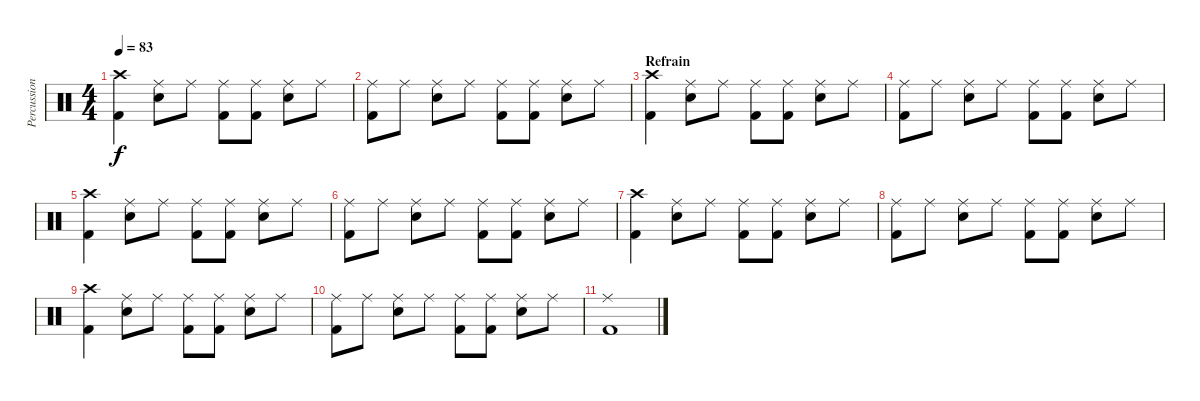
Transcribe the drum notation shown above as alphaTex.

\track ("Percussions" "Percussion") {instrument percussion}
\staff {score}
\articulation defaults
\ts (4 4)
\tempo 83
\clef neutral
\ks c
("Crash high (hit)" "Kick (hit) 2").4{dy f} ("Ride (middle)" "Snare (hit) 2").8 "Ride (middle)".8 ("Ride (middle)" "Kick (hit) 2").8 ("Ride (middle)" "Kick (hit) 2").8 ("Ride (middle)" "Snare (hit) 2").8 "Ride (middle)".8 |
("Ride (middle)" "Kick (hit) 2").8 "Ride (middle)".8 ("Ride (middle)" "Snare (hit) 2").8 "Ride (middle)".8 ("Ride (middle)" "Kick (hit) 2").8 ("Ride (middle)" "Kick (hit) 2").8 ("Ride (middle)" "Snare (hit) 2").8 "Ride (middle)".8 |
\section ("" "Refrain")
("Crash high (hit)" "Kick (hit) 2").4 ("Ride (middle)" "Snare (hit) 2").8 "Ride (middle)".8 ("Ride (middle)" "Kick (hit) 2").8 ("Ride (middle)" "Kick (hit) 2").8 ("Ride (middle)" "Snare (hit) 2").8 "Ride (middle)".8 |
("Ride (middle)" "Kick (hit) 2").8 "Ride (middle)".8 ("Ride (middle)" "Snare (hit) 2").8 "Ride (middle)".8 ("Ride (middle)" "Kick (hit) 2").8 ("Ride (middle)" "Kick (hit) 2").8 ("Ride (middle)" "Snare (hit) 2").8 "Ride (middle)".8 |
("Crash high (hit)" "Kick (hit) 2").4 ("Ride (middle)" "Snare (hit) 2").8 "Ride (middle)".8 ("Ride (middle)" "Kick (hit) 2").8 ("Ride (middle)" "Kick (hit) 2").8 ("Ride (middle)" "Snare (hit) 2").8 "Ride (middle)".8 |
("Ride (middle)" "Kick (hit) 2").8 "Ride (middle)".8 ("Ride (middle)" "Snare (hit) 2").8 "Ride (middle)".8 ("Ride (middle)" "Kick (hit) 2").8 ("Ride (middle)" "Kick (hit) 2").8 ("Ride (middle)" "Snare (hit) 2").8 "Ride (middle)".8 |
("Crash high (hit)" "Kick (hit) 2").4 ("Ride (middle)" "Snare (hit) 2").8 "Ride (middle)".8 ("Ride (middle)" "Kick (hit) 2").8 ("Ride (middle)" "Kick (hit) 2").8 ("Ride (middle)" "Snare (hit) 2").8 "Ride (middle)".8 |
("Ride (middle)" "Kick (hit) 2").8 "Ride (middle)".8 ("Ride (middle)" "Snare (hit) 2").8 "Ride (middle)".8 ("Ride (middle)" "Kick (hit) 2").8 ("Ride (middle)" "Kick (hit) 2").8 ("Ride (middle)" "Snare (hit) 2").8 "Ride (middle)".8 |
("Crash high (hit)" "Kick (hit) 2").4 ("Ride (middle)" "Snare (hit) 2").8 "Ride (middle)".8 ("Ride (middle)" "Kick (hit) 2").8 ("Ride (middle)" "Kick (hit) 2").8 ("Ride (middle)" "Snare (hit) 2").8 "Ride (middle)".8 |
("Ride (middle)" "Kick (hit) 2").8 "Ride (middle)".8 ("Ride (middle)" "Snare (hit) 2").8 "Ride (middle)".8 ("Ride (middle)" "Kick (hit) 2").8 ("Ride (middle)" "Kick (hit) 2").8 ("Ride (middle)" "Snare (hit) 2").8 "Ride (middle)".8 |
("Ride (middle)" "Kick (hit) 2").1
